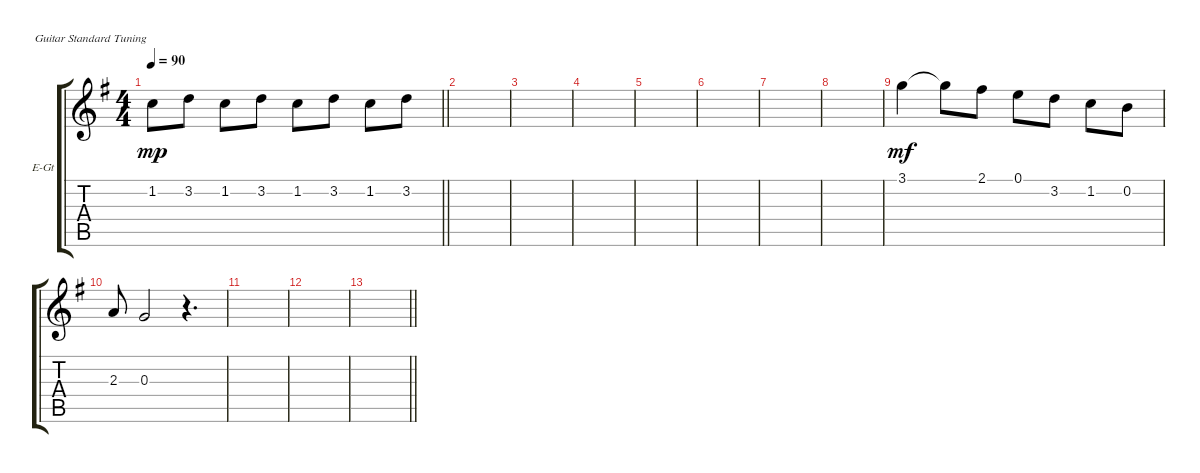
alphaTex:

\defaultSystemsLayout 4
\bracketExtendMode groupsimilarinstruments
\firstSystemTrackNameOrientation horizontal
\otherSystemsTrackNameOrientation horizontal
\track ("Strat Ovd" "E-Gt") {instrument overdrivenguitar}
\staff {score tabs}
\tuning (E4 B3 G3 D3 A2 E2)
\ts (4 4)
\tempo 90
\clef g2
\scale
0.333333
\barLineRight lightlight
\ks g
1.2.8{dy mp} 3.2.8 1.2.8 3.2.8 1.2.8 3.2.8 1.2.8 3.2.8 |
\scale
0.333333 |
\scale
0.333333 |
\scale
0.333333 |
\scale
0.333333 |
\scale
0.333333 |
\scale
0.333333 |
\scale
0.333333 |
\scale
0.333333 3.1.4{dy mf} 3.1{t}.8 2.1.8 0.1.8 3.2.8 1.2.8 0.2.8 |
\scale
0.333333 2.3.8 0.3.2 r.4{d} |
\scale
0.333333 |
\scale
0.333333 |
\scale
0.333333
\barLineRight lightlight
|
\scale
0.333333 |
\scale
0.333333 |
\scale
0.333333
